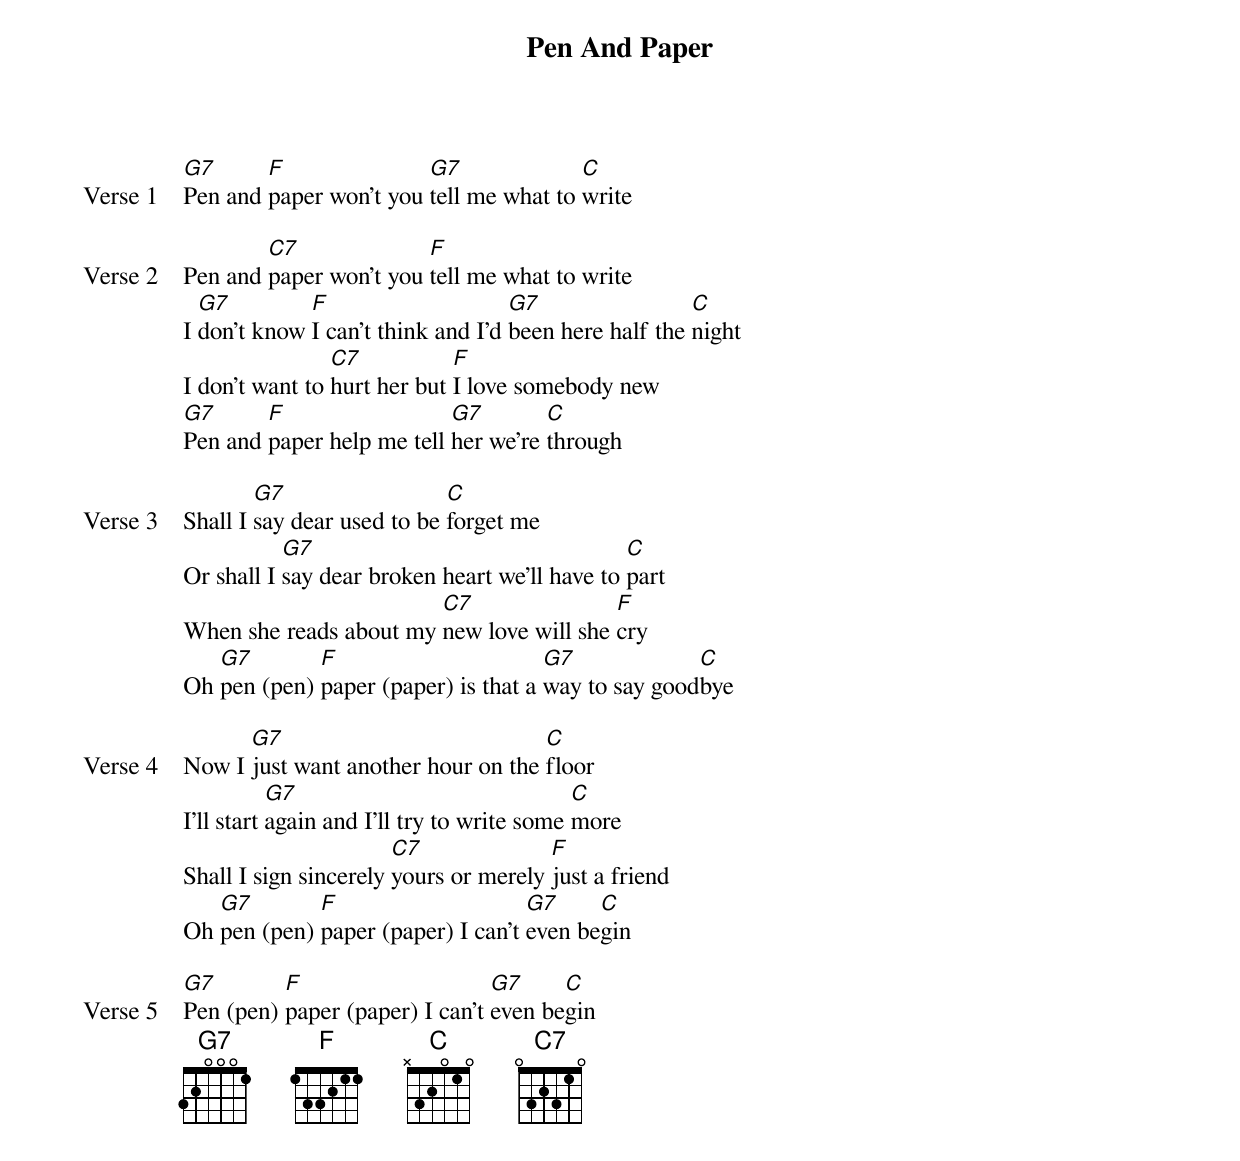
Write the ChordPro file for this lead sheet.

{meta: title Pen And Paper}
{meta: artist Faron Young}
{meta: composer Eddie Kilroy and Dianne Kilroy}
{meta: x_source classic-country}
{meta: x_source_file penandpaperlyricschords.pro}
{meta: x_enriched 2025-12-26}

{start_of_verse: Verse 1}
[G7]Pen and [F]paper won't you [G7]tell me what to [C]write
{end_of_verse}

{start_of_verse: Verse 2}
Pen and [C7]paper won't you [F]tell me what to write
I [G7]don't know [F]I can't think and I'd [G7]been here half the [C]night
I don't want to [C7]hurt her but [F]I love somebody new
[G7]Pen and [F]paper help me tell [G7]her we're [C]through
{end_of_verse}

{start_of_verse: Verse 3}
Shall I [G7]say dear used to be [C]forget me
Or shall I [G7]say dear broken heart we'll have to [C]part
When she reads about my [C7]new love will she [F]cry
Oh [G7]pen (pen) [F]paper (paper) is that a [G7]way to say good[C]bye
{end_of_verse}

{start_of_verse: Verse 4}
Now I [G7]just want another hour on the [C]floor
I'll start [G7]again and I'll try to write some [C]more
Shall I sign sincerely [C7]yours or merely [F]just a friend
Oh [G7]pen (pen) [F]paper (paper) I can't [G7]even be[C]gin
{end_of_verse}

{start_of_verse: Verse 5}
[G7]Pen (pen) [F]paper (paper) I can't [G7]even be[C]gin
{end_of_verse}
